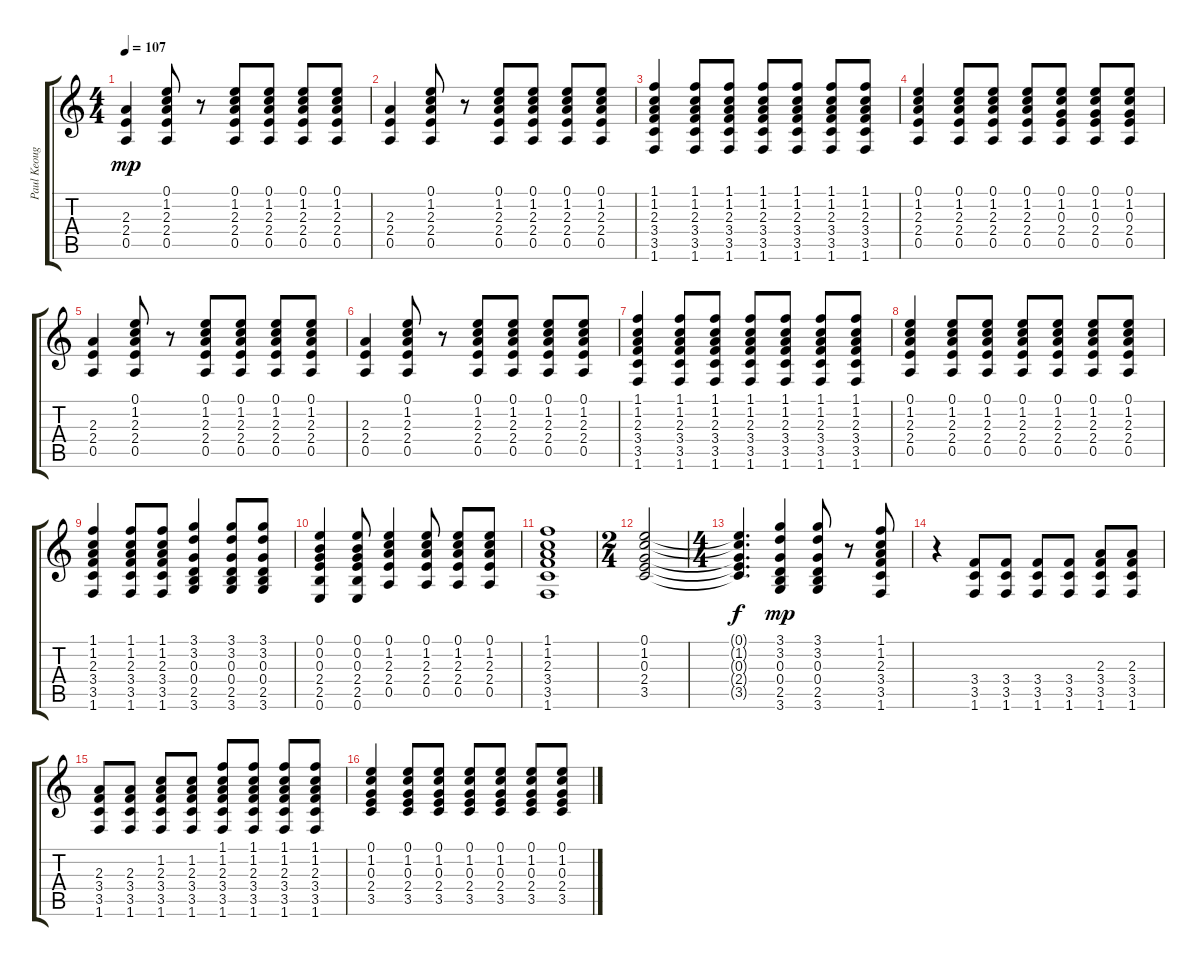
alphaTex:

\track ("Paul Keough (Acoustic Guitar)" "Paul Keoug") {instrument acousticguitarsteel}
\staff {score tabs}
\tuning (E4 B3 G3 D3 A2 E2) {hide}
\ts (4 4)
\tempo 107
\clef g2
\ks c
(2.3 2.4 0.5).4{dy mp} (0.1 1.2 2.3 2.4 0.5).8 r.8 (0.1 1.2 2.3 2.4 0.5).8 (0.1 1.2 2.3 2.4 0.5).8 (0.1 1.2 2.3 2.4 0.5).8 (0.1 1.2 2.3 2.4 0.5).8 |
(2.3 2.4 0.5).4 (0.1 1.2 2.3 2.4 0.5).8 r.8 (0.1 1.2 2.3 2.4 0.5).8 (0.1 1.2 2.3 2.4 0.5).8 (0.1 1.2 2.3 2.4 0.5).8 (0.1 1.2 2.3 2.4 0.5).8 |
(1.1 1.2 2.3 3.4 3.5 1.6).4 (1.1 1.2 2.3 3.4 3.5 1.6).8 (1.1 1.2 2.3 3.4 3.5 1.6).8 (1.1 1.2 2.3 3.4 3.5 1.6).8 (1.1 1.2 2.3 3.4 3.5 1.6).8 (1.1 1.2 2.3 3.4 3.5 1.6).8 (1.1 1.2 2.3 3.4 3.5 1.6).8 |
(0.1 1.2 2.3 2.4 0.5).4 (0.1 1.2 2.3 2.4 0.5).8 (0.1 1.2 2.3 2.4 0.5).8 (0.1 1.2 2.3 2.4 0.5).8 (0.1 1.2 0.3 2.4 0.5).8 (0.1 1.2 0.3 2.4 0.5).8 (0.1 1.2 0.3 2.4 0.5).8 |
(2.3 2.4 0.5).4 (0.1 1.2 2.3 2.4 0.5).8 r.8 (0.1 1.2 2.3 2.4 0.5).8 (0.1 1.2 2.3 2.4 0.5).8 (0.1 1.2 2.3 2.4 0.5).8 (0.1 1.2 2.3 2.4 0.5).8 |
(2.3 2.4 0.5).4 (0.1 1.2 2.3 2.4 0.5).8 r.8 (0.1 1.2 2.3 2.4 0.5).8 (0.1 1.2 2.3 2.4 0.5).8 (0.1 1.2 2.3 2.4 0.5).8 (0.1 1.2 2.3 2.4 0.5).8 |
(1.1 1.2 2.3 3.4 3.5 1.6).4 (1.1 1.2 2.3 3.4 3.5 1.6).8 (1.1 1.2 2.3 3.4 3.5 1.6).8 (1.1 1.2 2.3 3.4 3.5 1.6).8 (1.1 1.2 2.3 3.4 3.5 1.6).8 (1.1 1.2 2.3 3.4 3.5 1.6).8 (1.1 1.2 2.3 3.4 3.5 1.6).8 |
(0.1 1.2 2.3 2.4 0.5).4 (0.1 1.2 2.3 2.4 0.5).8 (0.1 1.2 2.3 2.4 0.5).8 (0.1 1.2 2.3 2.4 0.5).8 (0.1 1.2 2.3 2.4 0.5).8 (0.1 1.2 2.3 2.4 0.5).8 (0.1 1.2 2.3 2.4 0.5).8 |
(1.1 1.2 2.3 3.4 3.5 1.6).4 (1.1 1.2 2.3 3.4 3.5 1.6).8 (1.1 1.2 2.3 3.4 3.5 1.6).8 (3.1 3.2 0.3 0.4 2.5 3.6).4 (3.1 3.2 0.3 0.4 2.5 3.6).8 (3.1 3.2 0.3 0.4 2.5 3.6).8 |
(0.1 0.2 0.3 2.4 2.5 0.6).4 (0.1 0.2 0.3 2.4 2.5 0.6).8 (0.1 1.2 2.3 2.4 0.5).4 (0.1 1.2 2.3 2.4 0.5).8 (0.1 1.2 2.3 2.4 0.5).8 (0.1 1.2 2.3 2.4 0.5).8 |
(1.1 1.2 2.3 3.4 3.5 1.6).1 |
\ts (2 4)
(0.1 1.2 0.3 2.4 3.5).2 |
\ts (4 4)
(0.1{t} 1.2{t} 0.3{t} 2.4{t} 3.5{t}).4{d dy f} (3.1 3.2 0.3 0.4 2.5 3.6).4{dy mp} (3.1 3.2 0.3 0.4 2.5 3.6).8 r.8 (1.1 1.2 2.3 3.4 3.5 1.6).8 |
r.4 (3.4 3.5 1.6).8 (3.4 3.5 1.6).8 (3.4 3.5 1.6).8 (3.4 3.5 1.6).8 (2.3 3.4 3.5 1.6).8 (2.3 3.4 3.5 1.6).8 |
(2.3 3.4 3.5 1.6).8 (2.3 3.4 3.5 1.6).8 (1.2 2.3 3.4 3.5 1.6).8 (1.2 2.3 3.4 3.5 1.6).8 (1.1 1.2 2.3 3.4 3.5 1.6).8 (1.1 1.2 2.3 3.4 3.5 1.6).8 (1.1 1.2 2.3 3.4 3.5 1.6).8 (1.1 1.2 2.3 3.4 3.5 1.6).8 |
(0.1 1.2 0.3 2.4 3.5).4 (0.1 1.2 0.3 2.4 3.5).8 (0.1 1.2 0.3 2.4 3.5).8 (0.1 1.2 0.3 2.4 3.5).8 (0.1 1.2 0.3 2.4 3.5).8 (0.1 1.2 0.3 2.4 3.5).8 (0.1 1.2 0.3 2.4 3.5).8
